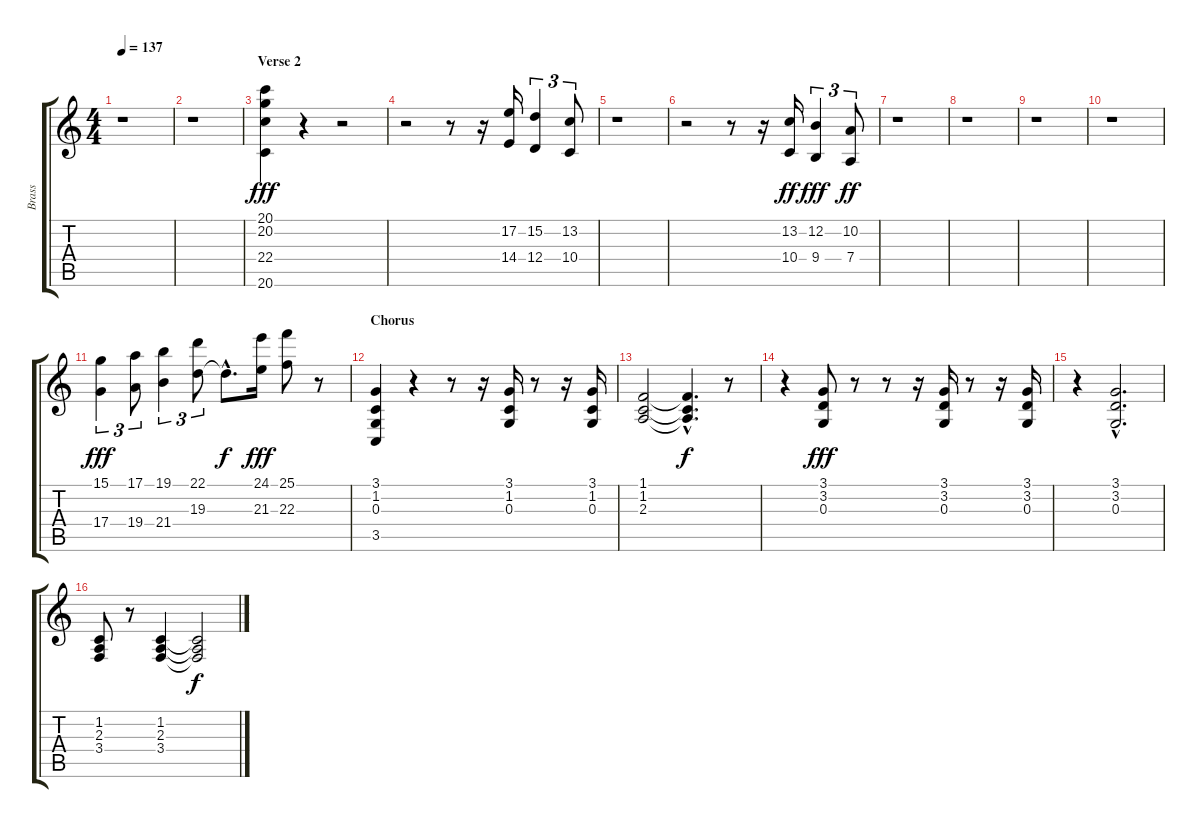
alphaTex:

\track ("Brass" "Brass") {instrument brasssection}
\staff {score tabs}
\tuning (E4 B3 G3 D3 A2 E2) {hide}
\ts (4 4)
\tempo 137
\clef g2
\ks c
r.1{dy ff} |
r.1 |
\section ("" "Verse 2")
(20.1 20.2 22.4 20.6).4{dy fff} r.4 r.2 |
r.2 r.8 r.16 (17.2 14.4).16 (15.2 12.4).4{tu (3 2)} (13.2 10.4).8{tu (3 2)} |
r.1 |
r.2 r.8 r.16 (13.2 10.4).16{dy ff} (12.2 9.4).4{tu (3 2) dy fff} (10.2 7.4).8{tu (3 2) dy ff} |
r.1 |
r.1 |
r.1 |
r.1 |
(15.1 17.4).4{tu (3 2) dy fff} (17.1 19.4).8{tu (3 2)} (19.1 21.4).4{tu (3 2)} (22.1 19.3).8{tu (3 2)} 19.3{hac t}.8{d dy f} (24.1 21.3).16{dy fff} (25.1 22.3).8 r.8 |
\section ("" "Chorus")
(3.1 1.2 0.3 3.5).4 r.4 r.8 r.16 (3.1 1.2 0.3).16 r.8 r.16 (3.1 1.2 0.3).16 |
(1.1 1.2 2.3).2 (1.1{hac t} 1.2{hac t} 2.3{hac t}).4{d dy f} r.8 |
r.4 (3.1 3.2 0.3).8{dy fff} r.8 r.8 r.16 (3.1 3.2 0.3).16 r.8 r.16 (3.1 3.2 0.3).16 |
r.4 (3.1{hac} 3.2{hac} 0.3{hac}).2{d} |
(1.2 2.3 3.4).8 r.8 (1.2 2.3 3.4).4 (1.2{t} 2.3{t} 3.4{t}).2{dy f}
